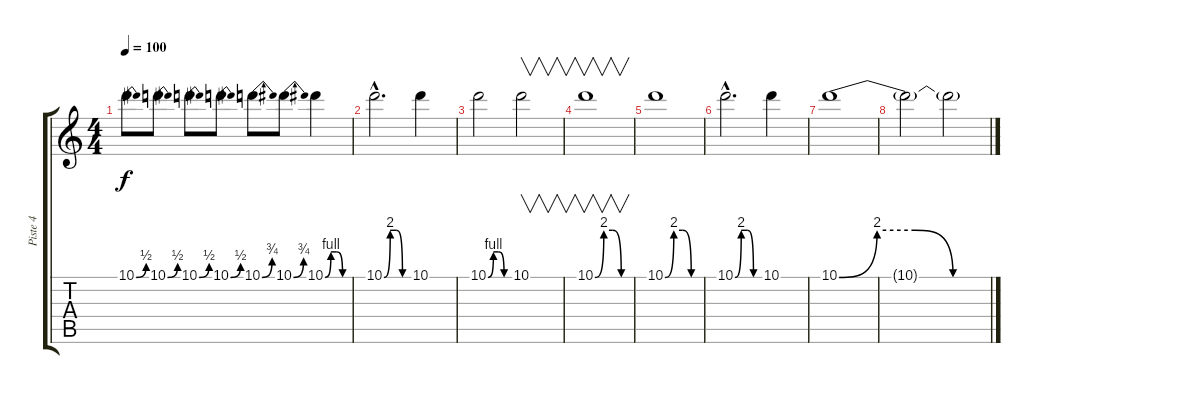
\track ("Piste 4" "Piste 4") {instrument distortionguitar}
\staff {score tabs}
\tuning (E4 B3 G3 D3 A2 E2) {hide}
\ts (4 4)
\tempo 100
\clef g2
\ks c
10.1{be (bend 0 0 60 2)}.8{dy f} 10.1{be (bend 0 0 60 2)}.8 10.1{be (bend 0 0 60 2)}.8 10.1{be (bend 0 0 60 2)}.8 10.1{be (bend 0 0 60 3)}.8 10.1{be (bend 0 0 60 3)}.8 10.1{be (custom 0 0 15 4 30 4 45 0 60 0)}.4 |
10.1{be (custom 0 0 15 8 30 8 45 0 60 0) hac}.2{d} 10.1.4 |
10.1{be (custom 0 0 15 4 30 4 45 0 60 0)}.2 10.1.2{v} |
10.1{be (custom 0 0 15 8 30 8 45 0 60 0)}.1{v} |
10.1{be (custom 0 0 15 8 30 8 45 0 60 0)}.1 |
10.1{be (custom 0 0 15 8 30 8 45 0 60 0) hac}.2{d} 10.1.4 |
10.1{be (custom 0 0 15 8 30 8 45 0 60 0)}.1{volume 8} |
10.1{t}.2 10.1{t}.2
